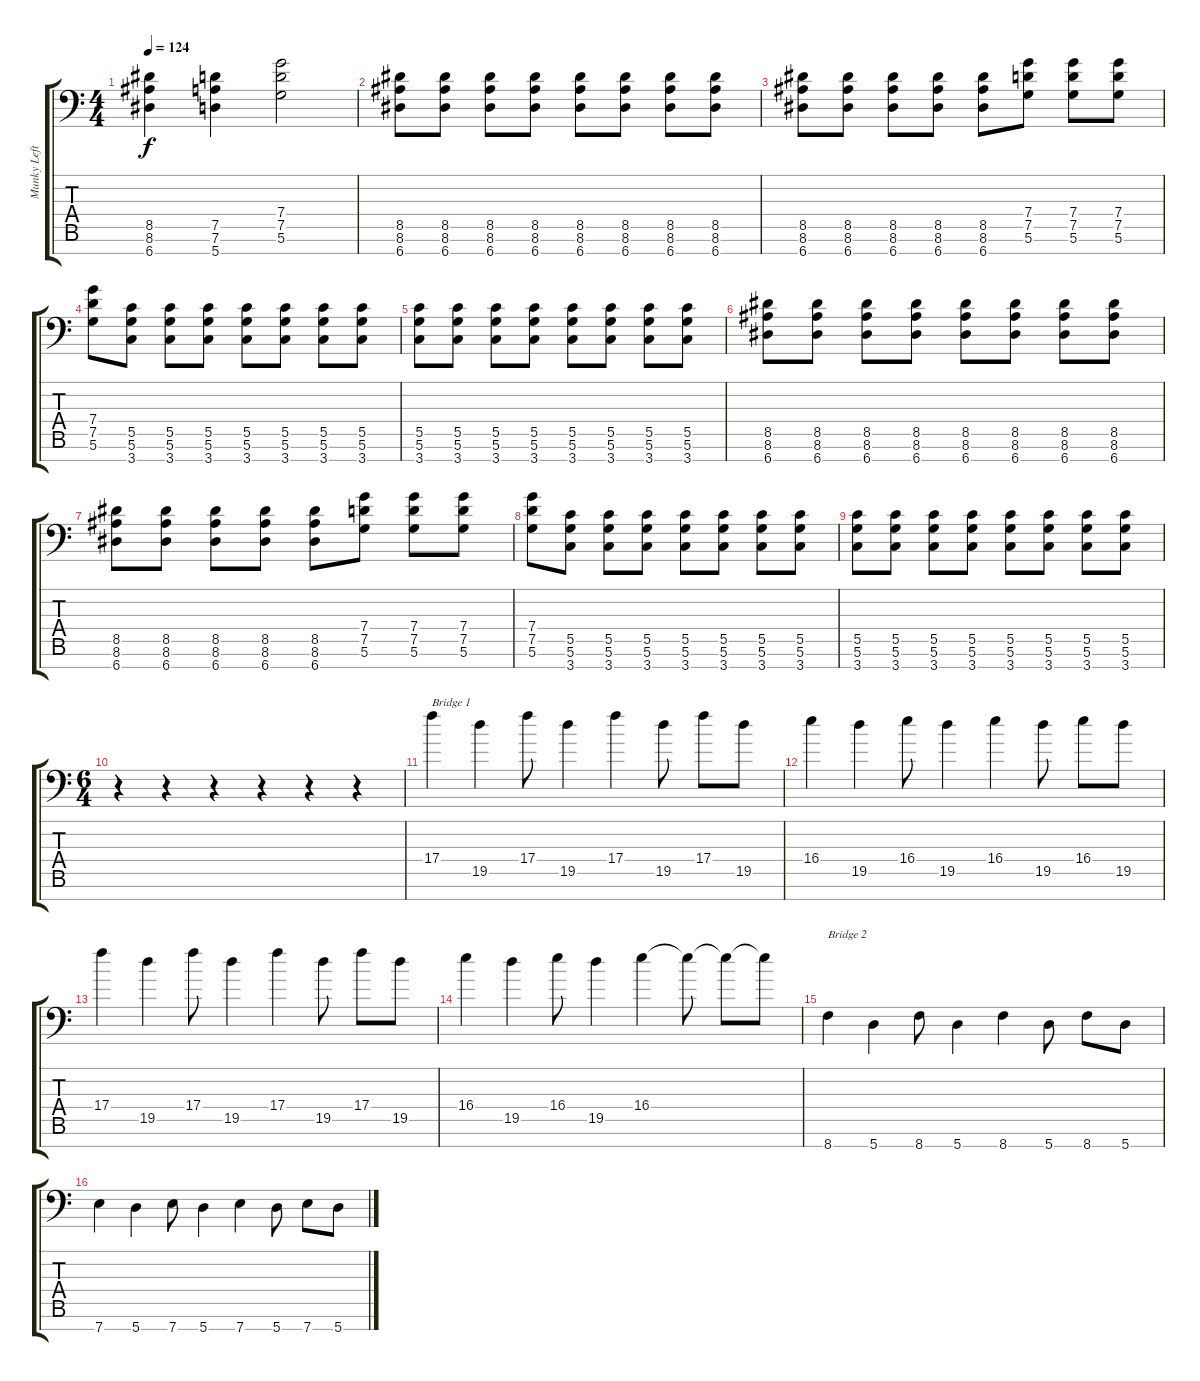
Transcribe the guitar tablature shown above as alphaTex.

\track ("Munky Left" "Munky Left") {instrument distortionguitar}
\staff {score tabs}
\tuning (D4 A3 F3 C3 G2 D2 A1) {hide}
\ts (4 4)
\tempo 124
\clef f4
\ks c
(8.5 8.6 6.7).4{dy f} (7.5 7.6 5.7).4 (7.4 7.5 5.6).2 |
(8.5 8.6 6.7).8 (8.5 8.6 6.7).8 (8.5 8.6 6.7).8 (8.5 8.6 6.7).8 (8.5 8.6 6.7).8 (8.5 8.6 6.7).8 (8.5 8.6 6.7).8 (8.5 8.6 6.7).8 |
(8.5 8.6 6.7).8 (8.5 8.6 6.7).8 (8.5 8.6 6.7).8 (8.5 8.6 6.7).8 (8.5 8.6 6.7).8 (7.4 7.5 5.6).8 (7.4 7.5 5.6).8 (7.4 7.5 5.6).8 |
(7.4 7.5 5.6).8 (5.5 5.6 3.7).8 (5.5 5.6 3.7).8 (5.5 5.6 3.7).8 (5.5 5.6 3.7).8 (5.5 5.6 3.7).8 (5.5 5.6 3.7).8 (5.5 5.6 3.7).8 |
(5.5 5.6 3.7).8 (5.5 5.6 3.7).8 (5.5 5.6 3.7).8 (5.5 5.6 3.7).8 (5.5 5.6 3.7).8 (5.5 5.6 3.7).8 (5.5 5.6 3.7).8 (5.5 5.6 3.7).8 |
(8.5 8.6 6.7).8 (8.5 8.6 6.7).8 (8.5 8.6 6.7).8 (8.5 8.6 6.7).8 (8.5 8.6 6.7).8 (8.5 8.6 6.7).8 (8.5 8.6 6.7).8 (8.5 8.6 6.7).8 |
(8.5 8.6 6.7).8 (8.5 8.6 6.7).8 (8.5 8.6 6.7).8 (8.5 8.6 6.7).8 (8.5 8.6 6.7).8 (7.4 7.5 5.6).8 (7.4 7.5 5.6).8 (7.4 7.5 5.6).8 |
(7.4 7.5 5.6).8 (5.5 5.6 3.7).8 (5.5 5.6 3.7).8 (5.5 5.6 3.7).8 (5.5 5.6 3.7).8 (5.5 5.6 3.7).8 (5.5 5.6 3.7).8 (5.5 5.6 3.7).8 |
(5.5 5.6 3.7).8 (5.5 5.6 3.7).8 (5.5 5.6 3.7).8 (5.5 5.6 3.7).8 (5.5 5.6 3.7).8 (5.5 5.6 3.7).8 (5.5 5.6 3.7).8 (5.5 5.6 3.7).8 |
\ts (6 4)
r.4 r.4 r.4 r.4 r.4 r.4 |
17.4.4{txt "Bridge 1" instrument electricguitarclean} 19.5.4 17.4.8 19.5.4 17.4.4 19.5.8 17.4.8 19.5.8 |
16.4.4 19.5.4 16.4.8 19.5.4 16.4.4 19.5.8 16.4.8 19.5.8 |
17.4.4 19.5.4 17.4.8 19.5.4 17.4.4 19.5.8 17.4.8 19.5.8 |
16.4.4{instrument electricguitarclean} 19.5.4 16.4.8 19.5.4 16.4.4 16.4{t}.8 16.4{t}.8 16.4{t}.8 |
8.7.4{txt "Bridge 2" instrument distortionguitar} 5.7.4 8.7.8 5.7.4 8.7.4 5.7.8 8.7.8 5.7.8 |
7.7.4 5.7.4 7.7.8 5.7.4 7.7.4 5.7.8 7.7.8 5.7.8
